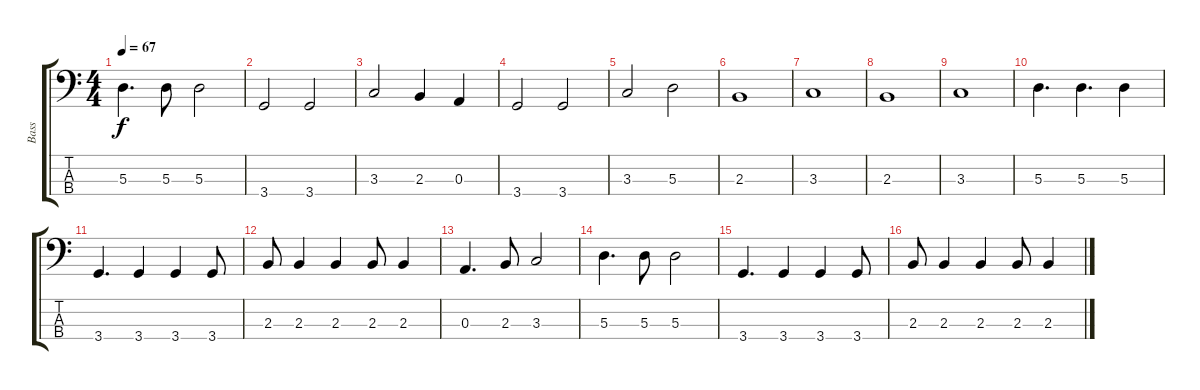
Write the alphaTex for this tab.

\track ("Bass" "Bass") {instrument electricbassfinger}
\staff {score tabs}
\tuning (G2 D2 A1 E1) {hide}
\ts (4 4)
\tempo 67
\clef f4
\ks c
5.3.4{d dy f} 5.3.8 5.3.2 |
3.4.2 3.4.2 |
3.3.2 2.3.4 0.3.4 |
3.4.2 3.4.2 |
3.3.2 5.3.2 |
2.3.1 |
3.3.1 |
2.3.1 |
3.3.1 |
5.3.4{d} 5.3.4{d} 5.3.4 |
3.4.4{d} 3.4.4 3.4.4 3.4.8 |
2.3.8 2.3.4 2.3.4 2.3.8 2.3.4 |
0.3.4{d} 2.3.8 3.3.2 |
5.3.4{d} 5.3.8 5.3.2 |
3.4.4{d} 3.4.4 3.4.4 3.4.8 |
2.3.8 2.3.4 2.3.4 2.3.8 2.3.4
